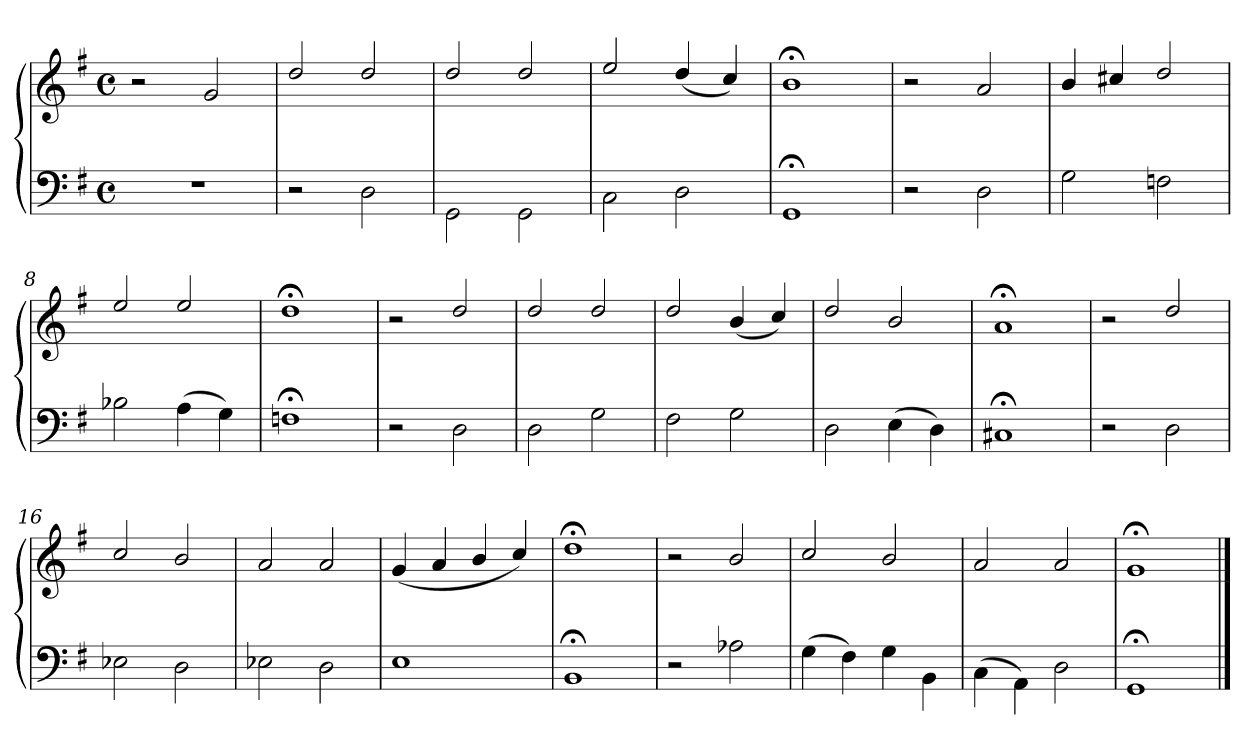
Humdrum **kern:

**kern	**kern
*part1	*part1
*staff2	*staff1
*clefF4	*clefG2
*k[f#]	*k[f#]
*M4/4	*M4/4
*met(c)	*met(c)
=1	=1
1r	2r
.	2g/
=2	=2
2r	2dd/
2D\	2dd/
=3	=3
2GG\	2dd/
2GG\	2dd/
=4	=4
2C\	2ee/
2D\	(4dd/
.	4cc/)
=5	=5
1GG;\	1b;</
=6	=6
2r	2r
2D\	2a/
=7	=7
2G\	4b/
.	4cc#X/
2Fn\	2dd/
=8	=8
2B-X\	2ee/
(4A\	2ee/
4G\)	.
=9	=9
1Fn;\	1dd;</
!!LO:LB:g=z
=10	=10
2r	2r
2D\	2dd/
=11	=11
2D\	2dd/
2G\	2dd/
=12	=12
2F#\	2dd/
2G\	(4b/
.	4cc/)
=13	=13
2D\	2dd/
(4E\	2b/
4D\)	.
=14	=14
1C#X;\	1a;</
=15	=15
2r	2r
2D\	2dd/
=16	=16
2E-X\	2cc/
2D\	2b/
=17	=17
2E-X\	2a/
2D\	2a/
=18	=18
1E\	(4g/
.	4a/
.	4b/
.	4cc/)
=19	=19
1BB;\	1dd;</
!!LO:LB:g=z
=20	=20
2r	2r
2A-X\	2b/
=21	=21
(4G\	2cc/
4F#\)	.
4G\	2b/
4BB\	.
=22	=22
(4C\	2a/
4AA\)	.
2D\	2a/
=23	=23
1GG;\	1g;</
==	==
*-	*-
